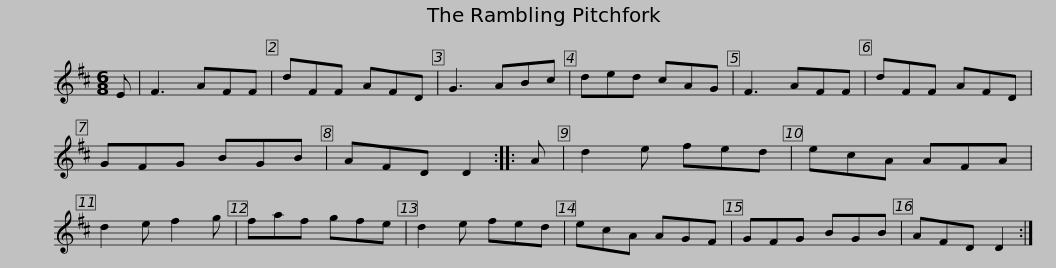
X:1
L:1/8
M:6/8
I:linebreak $
K:D
V:1 treble
V:1
 E | F3 AFF | dFF AFD | G3 ABc | ded cAG | %5
 F3 AFF | dFF AFD | GFG BGB | AFD D2 ::$ A | %10
 d2 e fed | ecA AFA | d2 e f2 g | faf gfe | d2 e fed | %15
 ecA AGF | GFG BGB |$ AFD D2 :| %18
